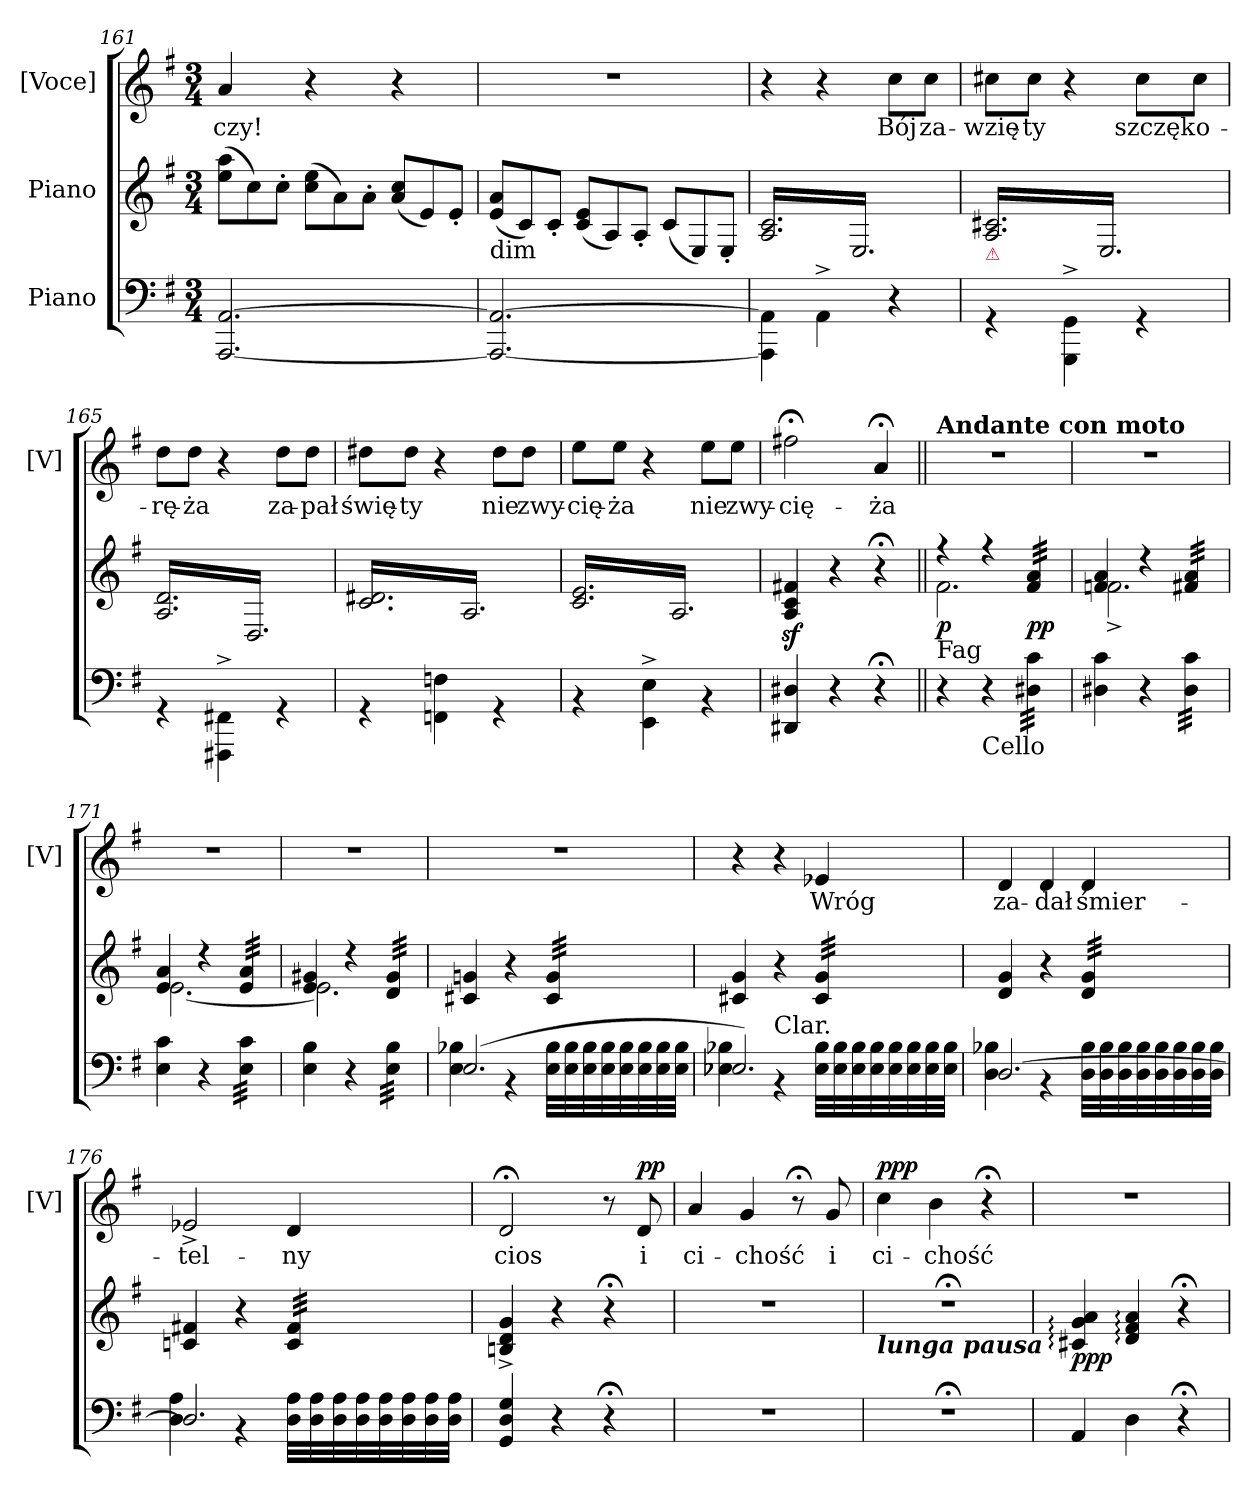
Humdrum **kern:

**kern	**kern	**dynam	**kern	**text	**dynam
*part3	*part2	*part2	*part1	*part1	*part1
*staff3	*staff2	*staff2	*staff1	*staff1	*staff1
*I"Piano	*I"Piano	*	*I"[Voce]	*	*
*	*	*	*I'[V]	*	*
*clefF4	*clefG2	*	*clefG2	*	*
*k[f#]	*k[f#]	*	*k[f#]	*	*
*G:	*G:	*	*G:	*	*
*M3/4	*M3/4	*	*M3/4	*	*
*	*Xtuplet	*	*	*	*
=161	=161	=161	=161	=161	=161
[2.AAA/ [<2.AA/	(12ee\ 12aa\L	.	4a/	-czy!	.
.	12cc\)	.	.	.	.
.	12cc'\J	.	.	.	.
.	(12cc\ 12ee\L	.	4r	.	.
.	12a\)	.	.	.	.
.	12a'\J	.	.	.	.
.	(12a/ 12cc/L	.	4r	.	.
.	12e/)	.	.	.	.
.	12e'/J	.	.	.	.
=162	=162	=162	=162	=162	=162
!	!LO:TX:b:t=dim	!	!	!	!
2.AAA_/ 2.AA_/	(12e/ 12a/L	.	2.r	.	.
.	12c/)	.	.	.	.
.	12c'/J	.	.	.	.
.	(12c/ 12e/L	.	.	.	.
.	12A/)	.	.	.	.
.	12A'</J	.	.	.	.
.	(12c/L	.	.	.	.
.	12E/)	.	.	.	.
.	12E'</J	.	.	.	.
=163	=163	=163	=163	=163	=163
*	*tremolo	*	*	*	*
4AAA]\ 4AA]\	16A/ 16c/LL	.	4r	.	.
.	16E/	.	.	.	.
.	16A/ 16c/	.	.	.	.
.	16E/	.	.	.	.
4AA^\	16A/ 16c/	.	4r	.	.
.	16E/	.	.	.	.
.	16A/ 16c/	.	.	.	.
.	16E/	.	.	.	.
4r	16A/ 16c/	.	8cc\L	Bój	.
.	16E/	.	.	.	.
.	16A/ 16c/	.	8cc\J	za-	.
.	16E/JJ	.	.	.	.
=164	=164	=164	=164	=164	=164
!	!LO:TX:b:color=crimson:t=⚠	!	!	!	!
4rGG	16A/ 16c#X/LL	.	8cc#X\L	-wzię-	.
.	16E/	.	.	.	.
.	16A/ 16c#X/	.	8cc#\J	-ty	.
.	16E/	.	.	.	.
4GGG^\ 4GG^\	16A/ 16c#X/	.	4r	.	.
.	16E/	.	.	.	.
.	16A/ 16c#X/	.	.	.	.
.	16E/	.	.	.	.
4rGG	16A/ 16c#X/	.	8cc#\L	szczęk	.
.	16E/	.	.	.	.
.	16A/ 16c#X/	.	8cc#\J	o-	.
.	16E/JJ	.	.	.	.
=165	=165	=165	=165	=165	=165
4rGG	16A/ 16d/LL	.	8dd\L	-rę-	.
.	16D/	.	.	.	.
.	16A/ 16d/	.	8dd\J	-ża	.
.	16D/	.	.	.	.
4FFF#X^\ 4FF#X^\	16A/ 16d/	.	4r	.	.
.	16D/	.	.	.	.
.	16A/ 16d/	.	.	.	.
.	16D/	.	.	.	.
4rGG	16A/ 16d/	.	8dd\L	za-	.
.	16D/	.	.	.	.
.	16A/ 16d/	.	8dd\J	-pał	.
.	16D/JJ	.	.	.	.
=166	=166	=166	=166	=166	=166
4rGG	16c/ 16d#X/LL	.	8dd#X\L	świę-	.
.	16A/	.	.	.	.
.	16c/ 16d#X/	.	8dd#\J	-ty	.
.	16A/	.	.	.	.
4FFn\ 4Fn\	16c/ 16d#X/	.	4r	.	.
.	16A/	.	.	.	.
.	16c/ 16d#X/	.	.	.	.
.	16A/	.	.	.	.
4rGG	16c/ 16d#X/	.	8dd#\L	nie	.
.	16A/	.	.	.	.
.	16c/ 16d#X/	.	8dd#\J	zwy-	.
.	16A/JJ	.	.	.	.
=167	=167	=167	=167	=167	=167
4rBB	16c/ 16e/LL	.	8ee\L	-cię-	.
.	16A/	.	.	.	.
.	16c/ 16e/	.	8ee\J	-ża	.
.	16A/	.	.	.	.
4EE^\ 4E^\	16c/ 16e/	.	4r	.	.
.	16A/	.	.	.	.
.	16c/ 16e/	.	.	.	.
.	16A/	.	.	.	.
4rBB	16c/ 16e/	.	8ee\L	nie	.
.	16A/	.	.	.	.
.	16c/ 16e/	.	8ee\J	zwy-	.
.	16A/JJ	.	.	.	.
*	*Xtremolo	*	*	*	*
=168	=168	=168	=168	=168	=168
4DD#X/ 4D#X/	4Az/ 4cz/ 4f#Xz/	.	2ff#X;<\	-cię-	.
.	.	.	.	.	.
.	.	.	.	.	.
.	.	.	.	.	.
4r	4r	.	.	.	.
.	.	.	.	.	.
4r;<	4r;<	.	4a;</	-ża	.
=169||	=169||	=169||	=169||	=169||	=169||
*	*^	*	*	*	*
!	!	!	!	!LO:TX:a:B:t=Andante con moto	!	!
!	!LO:TX:b:t=Fag	!	!	!	!	!
4r	4rff	2.f#\	p	2.r	.	.
!LO:TX:b:t=Cello	!	!	!	!	!	!
4r	4rff	.	.	.	.	.
!	!LO:TX:b:i:t=trem.	!	!	!	!	!
!	!LO:TX:a:i:t=trem.	!	!	!	!	!
!	!LO:TX:a:t=Vni.	!	!	!	!	!
*tremolo	*	*	*	*	*	*
*	*tremolo	*	*	*	*	*
32D#X\ 32c\LLL	32f#/ 32a/LLL	.	pp	.	.	.
32D#X\ 32c\	32f#/ 32a/	.	.	.	.	.
32D#X\ 32c\	32f#/ 32a/	.	.	.	.	.
32D#X\ 32c\	32f#/ 32a/	.	.	.	.	.
32D#X\ 32c\	32f#/ 32a/	.	.	.	.	.
32D#X\ 32c\	32f#/ 32a/	.	.	.	.	.
32D#X\ 32c\	32f#/ 32a/	.	.	.	.	.
32D#X\ 32c\JJJ	32f#/ 32a/JJJ	.	.	.	.	.
*	*Xtremolo	*	*	*	*	*
*Xtremolo	*	*	*	*	*	*
=170	=170	=170	=170	=170	=170	=170
4D#X\ 4c\	4fn/ 4a/	2.f^\	.	2.r	.	.
4r	4rdd	.	.	.	.	.
*tremolo	*	*	*	*	*	*
*	*tremolo	*	*	*	*	*
32D#\ 32c\LLL	32f#X/ 32a/LLL	.	.	.	.	.
32D#\ 32c\	32f#X/ 32a/	.	.	.	.	.
32D#\ 32c\	32f#X/ 32a/	.	.	.	.	.
32D#\ 32c\	32f#X/ 32a/	.	.	.	.	.
32D#\ 32c\	32f#X/ 32a/	.	.	.	.	.
32D#\ 32c\	32f#X/ 32a/	.	.	.	.	.
32D#\ 32c\	32f#X/ 32a/	.	.	.	.	.
32D#\ 32c\JJJ	32f#X/ 32a/JJJ	.	.	.	.	.
*	*Xtremolo	*	*	*	*	*
*Xtremolo	*	*	*	*	*	*
=171	=171	=171	=171	=171	=171	=171
4E\ 4c\	4e/ 4a/	[2.e\	.	2.r	.	.
4r	4rdd	.	.	.	.	.
*tremolo	*	*	*	*	*	*
*	*tremolo	*	*	*	*	*
32E\ 32c\LLL	32e/ 32a/LLL	.	.	.	.	.
32E\ 32c\	32e/ 32a/	.	.	.	.	.
32E\ 32c\	32e/ 32a/	.	.	.	.	.
32E\ 32c\	32e/ 32a/	.	.	.	.	.
32E\ 32c\	32e/ 32a/	.	.	.	.	.
32E\ 32c\	32e/ 32a/	.	.	.	.	.
32E\ 32c\	32e/ 32a/	.	.	.	.	.
32E\ 32c\JJJ	32e/ 32a/JJJ	.	.	.	.	.
*	*Xtremolo	*	*	*	*	*
*Xtremolo	*	*	*	*	*	*
=172	=172	=172	=172	=172	=172	=172
4E\ 4B\	4e/ 4g#X/	2.e\]	.	2.r	.	.
4r	4rdd	.	.	.	.	.
*tremolo	*	*	*	*	*	*
*	*tremolo	*	*	*	*	*
32E\ 32B\LLL	32d/ 32g#/LLL	.	.	.	.	.
32E\ 32B\	32d/ 32g#/	.	.	.	.	.
32E\ 32B\	32d/ 32g#/	.	.	.	.	.
32E\ 32B\	32d/ 32g#/	.	.	.	.	.
32E\ 32B\	32d/ 32g#/	.	.	.	.	.
32E\ 32B\	32d/ 32g#/	.	.	.	.	.
32E\ 32B\	32d/ 32g#/	.	.	.	.	.
32E\ 32B\JJJ	32d/ 32g#/JJJ	.	.	.	.	.
*	*Xtremolo	*	*	*	*	*
*Xtremolo	*	*	*	*	*	*
*	*v	*v	*	*	*	*
=173	=173	=173	=173	=173	=173
*^	*	*	*	*	*
(2.E/	4E\ 4B-X\	4c#X/ 4gn/	.	2.r	.	.
.	4rBB	4r	.	.	.	.
*tremolo	*	*	*	*	*	*
*	*	*tremolo	*	*	*	*
.	32E\ 32B-\LLL	32c#/ 32g/LLL	.	.	.	.
.	32E\ 32B-\	32c#/ 32g/	.	.	.	.
.	32E\ 32B-\	32c#/ 32g/	.	.	.	.
.	32E\ 32B-\	32c#/ 32g/	.	.	.	.
.	32E\ 32B-\	32c#/ 32g/	.	.	.	.
.	32E\ 32B-\	32c#/ 32g/	.	.	.	.
.	32E\ 32B-\	32c#/ 32g/	.	.	.	.
.	32E\ 32B-\JJJ	32c#/ 32g/JJJ	.	.	.	.
*	*	*Xtremolo	*	*	*	*
*Xtremolo	*	*	*	*	*	*
=174	=174	=174	=174	=174	=174	=174
2.E-X/)	4E-X\ 4B-X\	4c#X/ 4g/	.	4r	.	.
!	!LO:TX:a:t=Clar.	!	!	!	!	!
.	4rBB	4r	.	4r	.	.
*tremolo	*	*	*	*	*	*
*	*	*tremolo	*	*	*	*
.	32E-\ 32B-\LLL	32c#/ 32g/LLL	.	4e-X/	Wróg	.
.	32E-\ 32B-\	32c#/ 32g/	.	.	.	.
.	32E-\ 32B-\	32c#/ 32g/	.	.	.	.
.	32E-\ 32B-\	32c#/ 32g/	.	.	.	.
.	32E-\ 32B-\	32c#/ 32g/	.	.	.	.
.	32E-\ 32B-\	32c#/ 32g/	.	.	.	.
.	32E-\ 32B-\	32c#/ 32g/	.	.	.	.
.	32E-\ 32B-\JJJ	32c#/ 32g/JJJ	.	.	.	.
*	*	*Xtremolo	*	*	*	*
*Xtremolo	*	*	*	*	*	*
=175	=175	=175	=175	=175	=175	=175
[2.D/	4D\ 4B-X\	4d/ 4g/	.	4d/	za-	.
.	4rBB	4r	.	4d/	-dał	.
*tremolo	*	*	*	*	*	*
*	*	*tremolo	*	*	*	*
.	32D\ 32B-\LLL	32d/ 32g/LLL	.	4d/	śmier-	.
.	32D\ 32B-\	32d/ 32g/	.	.	.	.
.	32D\ 32B-\	32d/ 32g/	.	.	.	.
.	32D\ 32B-\	32d/ 32g/	.	.	.	.
.	32D\ 32B-\	32d/ 32g/	.	.	.	.
.	32D\ 32B-\	32d/ 32g/	.	.	.	.
.	32D\ 32B-\	32d/ 32g/	.	.	.	.
.	32D\ 32B-\JJJ	32d/ 32g/JJJ	.	.	.	.
*	*	*Xtremolo	*	*	*	*
*Xtremolo	*	*	*	*	*	*
=176	=176	=176	=176	=176	=176	=176
2.D/]	4D\ 4A\	4cn/ 4f#X/	.	2e-X^>/	-tel-	.
.	4rBB	4r	.	.	.	.
*tremolo	*	*	*	*	*	*
*	*	*tremolo	*	*	*	*
.	32D\ 32A\LLL	32c/ 32f#/LLL	.	4d/	-ny	.
.	32D\ 32A\	32c/ 32f#/	.	.	.	.
.	32D\ 32A\	32c/ 32f#/	.	.	.	.
.	32D\ 32A\	32c/ 32f#/	.	.	.	.
.	32D\ 32A\	32c/ 32f#/	.	.	.	.
.	32D\ 32A\	32c/ 32f#/	.	.	.	.
.	32D\ 32A\	32c/ 32f#/	.	.	.	.
.	32D\ 32A\JJJ	32c/ 32f#/JJJ	.	.	.	.
*	*	*Xtremolo	*	*	*	*
*Xtremolo	*	*	*	*	*	*
*v	*v	*	*	*	*	*
=177	=177	=177	=177	=177	=177
4GG/ 4D/ 4G/	4Bn^/ 4d^/ 4g^/	.	2d;</	cios	.
4r	4r	.	.	.	.
4r;<	4r;<	.	8r	.	.
!	!	!	!	!	!LO:DY:a
.	.	.	8d/	i	pp
=178	=178	=178	=178	=178	=178
2.rF	2.r	.	4a/	ci-	.
.	.	.	4g/	-chość	.
.	.	.	8r;<	.	.
.	.	.	8g/	i	.
=179	=179	=179	=179	=179	=179
!	!LO:TX:b:Bi:t=lunga pausa	!	!	!	!
!	!	!	!	!	!LO:DY:a
2.r;<F	2.r;<	.	4cc\	ci-	ppp
.	.	.	4b\	-chość	.
.	.	.	4r;<	.	.
=180	=180	=180	=180	=180	=180
4AA/	4c#X:/ 4g:/ 4a:/	ppp	2.r	.	.
4D\	4d:/ 4f#:/ 4a:/	.	.	.	.
4r;<	4r;<	.	.	.	.
=	=	=	=	=	=
*-	*-	*-	*-	*-	*-
